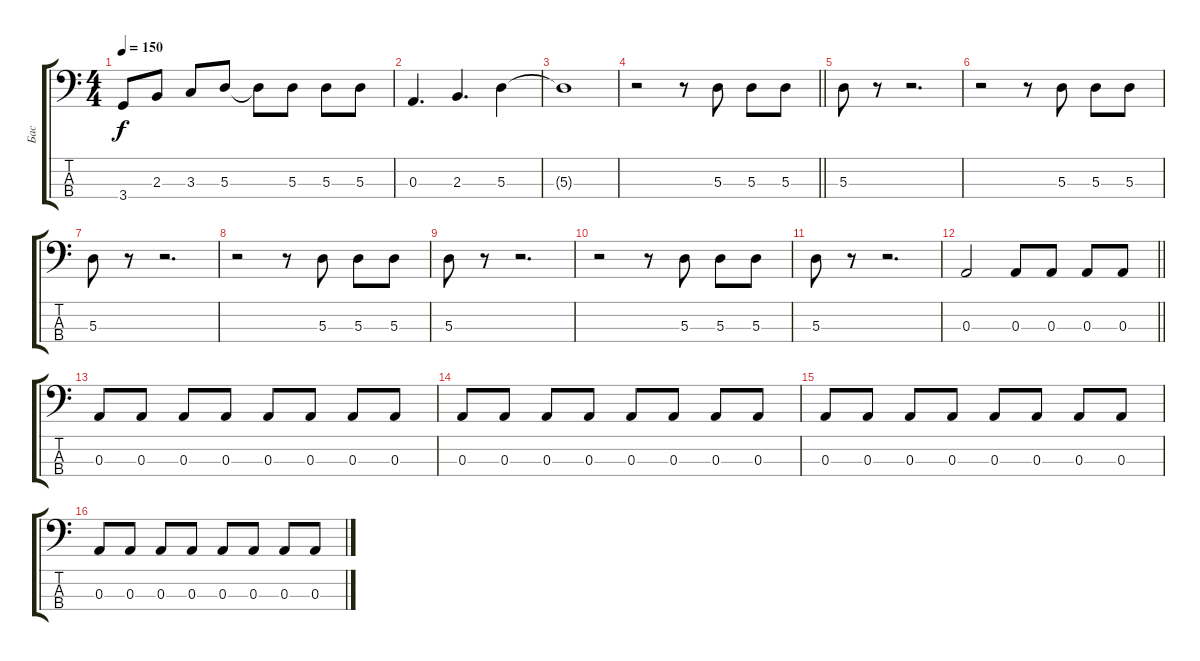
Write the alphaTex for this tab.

\track ("Бас" "Бас") {instrument electricbassfinger}
\staff {score tabs}
\tuning (G2 D2 A1 E1) {hide}
\ts (4 4)
\tempo 150
\clef f4
\ks c
3.4{t}.8{dy f} 2.3.8 3.3.8 5.3.8 5.3{t}.8 5.3.8 5.3.8 5.3.8 |
0.3.4{d} 2.3.4{d} 5.3.4 |
5.3{t}.1 |
\barLineRight lightlight
r.2 r.8 5.3.8 5.3.8 5.3.8 |
5.3.8 r.8 r.2{d} |
r.2 r.8 5.3.8 5.3.8 5.3.8 |
5.3.8 r.8 r.2{d} |
r.2 r.8 5.3.8 5.3.8 5.3.8 |
5.3.8 r.8 r.2{d} |
r.2 r.8 5.3.8 5.3.8 5.3.8 |
5.3.8 r.8 r.2{d} |
\barLineRight lightlight
0.3.2 0.3.8 0.3.8 0.3.8 0.3.8 |
0.3.8 0.3.8 0.3.8 0.3.8 0.3.8 0.3.8 0.3.8 0.3.8 |
0.3.8 0.3.8 0.3.8 0.3.8 0.3.8 0.3.8 0.3.8 0.3.8 |
0.3.8 0.3.8 0.3.8 0.3.8 0.3.8 0.3.8 0.3.8 0.3.8 |
0.3.8 0.3.8 0.3.8 0.3.8 0.3.8 0.3.8 0.3.8 0.3.8
